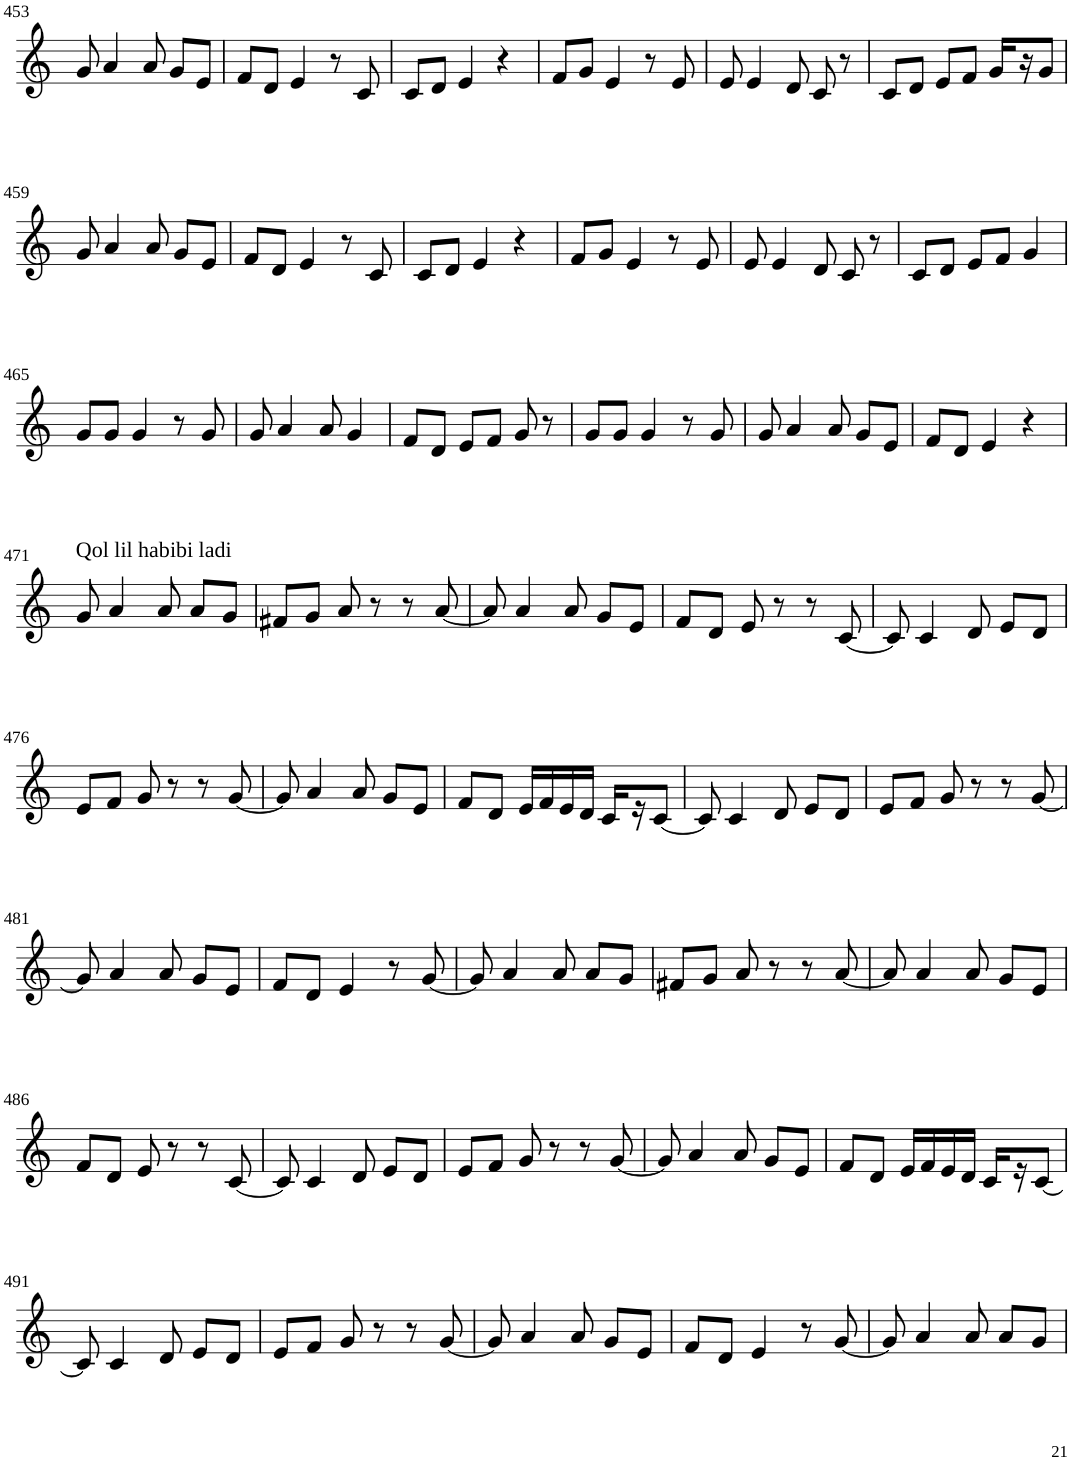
**kern
*part1
*staff1
*I"Violin
!!LO:PB:g=z
*clefG2
*k[]
*M3/4
=453
8g/
4a/
8a/
8g/L
8e/J
=454
8f/L
8d/J
4e/
8r
8c/
=455
8c/L
8d/J
4e/
4r
=456
8f/L
8g/J
4e/
8r
8e/
=457
8e/
4e/
8d/
8c/
8r
=458
8c/L
8d/J
8e/L
8f/J
16g/LL
16r
8g/J
!!LO:LB:g=z
=459
8g/
4a/
8a/
8g/L
8e/J
=460
8f/L
8d/J
4e/
8r
8c/
=461
8c/L
8d/J
4e/
4r
=462
8f/L
8g/J
4e/
8r
8e/
=463
8e/
4e/
8d/
8c/
8r
=464
8c/L
8d/J
8e/L
8f/J
4g/
!!LO:LB:g=z
=465
8g/L
8g/J
4g/
8r
8g/
=466
8g/
4a/
8a/
4g/
=467
8f/L
8d/J
8e/L
8f/J
8g/
8r
=468
8g/L
8g/J
4g/
8r
8g/
=469
8g/
4a/
8a/
8g/L
8e/J
=470
8f/L
8d/J
4e/
4r
!!LO:LB:g=z
=471
!LO:TX:a:t=Qol lil habibi ladi
8g/
4a/
8a/
8a/L
8g/J
=472
8f#X/L
8g/J
8a/
8r
8r
[8a/
=473
8a/]
4a/
8a/
8g/L
8e/J
=474
8f/L
8d/J
8e/
8r
8r
[8c/
=475
8c/]
4c/
8d/
8e/L
8d/J
!!LO:LB:g=z
=476
8e/L
8f/J
8g/
8r
8r
[8g/
=477
8g/]
4a/
8a/
8g/L
8e/J
=478
8f/L
8d/J
16e/LL
16f/
16e/
16d/JJ
16c/LL
16r
[8c/J
=479
8c/]
4c/
8d/
8e/L
8d/J
=480
8e/L
8f/J
8g/
8r
8r
[8g/
!!LO:LB:g=z
=481
8g/]
4a/
8a/
8g/L
8e/J
=482
8f/L
8d/J
4e/
8r
[8g/
=483
8g/]
4a/
8a/
8a/L
8g/J
=484
8f#X/L
8g/J
8a/
8r
8r
[8a/
=485
8a/]
4a/
8a/
8g/L
8e/J
!!LO:LB:g=z
=486
8f/L
8d/J
8e/
8r
8r
[8c/
=487
8c/]
4c/
8d/
8e/L
8d/J
=488
8e/L
8f/J
8g/
8r
8r
[8g/
=489
8g/]
4a/
8a/
8g/L
8e/J
=490
8f/L
8d/J
16e/LL
16f/
16e/
16d/JJ
16c/LL
16r
[8c/J
!!LO:LB:g=z
=491
8c/]
4c/
8d/
8e/L
8d/J
=492
8e/L
8f/J
8g/
8r
8r
[8g/
=493
8g/]
4a/
8a/
8g/L
8e/J
=494
8f/L
8d/J
4e/
8r
[8g/
=495
8g/]
4a/
8a/
8a/L
8g/J
=
*-
